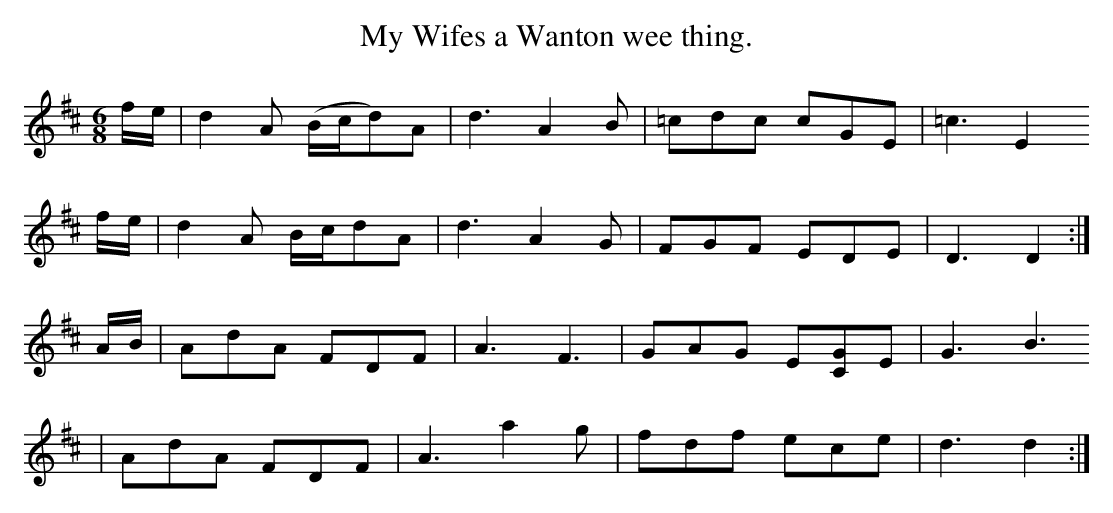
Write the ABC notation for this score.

X:1
T:My Wifes a Wanton wee thing.
M:6/8
L:1/8
3/8=120
K:D
f/e/ | d2A (B/c/d)A | d3 A2B | =cdc cGE | =c3 E2
f/e/ | d2A B/c/dA | d3 A2G | FGF EDE | D3 D2 :|
A/B/ | AdA FDF | A3 F3 | GAG E[GC]E | G3 B3
 | AdA FDF | A3 a2g | fdf ece | d3 d2 :|
